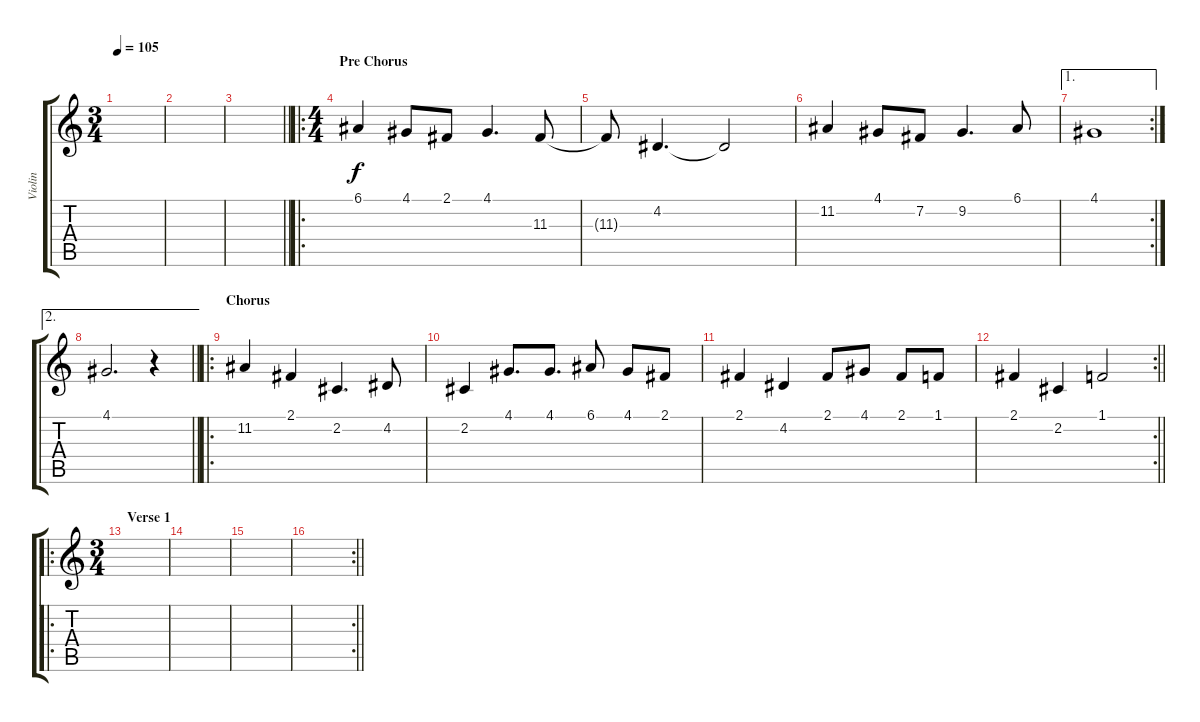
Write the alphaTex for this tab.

\track ("Violin" "Violin") {instrument violin}
\staff {score tabs}
\tuning (E4 B3 G3 D3 A2 E2) {hide}
\ts (3 4)
\tempo 105
\clef g2
\ks c
|
|
\barLineRight lightlight
|
\ro
\ts (4 4)
\section ("" "Pre Chorus")
6.1.4 4.1.8 2.1.8 4.1.4{d} 11.3.8 |
11.3{t}.8 4.2.4{d} 4.2{t}.2 |
11.2.4 4.1.8 7.2.8 9.2.4{d} 6.1.8 |
\ae 1
\rc 2
4.1.1 |
\ae 2
\barLineRight lightlight
4.1.2{d} r.4 |
\ro
\section ("" "Chorus")
11.2.4 2.1.4 2.2.4{d} 4.2.8 |
2.2.4 4.1.8{d} 4.1.8{d} 6.1.8 4.1.8 2.1.8 |
2.1.4 4.2.4 2.1.8 4.1.8 2.1.8 1.1.8 |
\rc 2
\barLineRight lightlight
2.1.4 2.2.4 1.1.2 |
\ro
\ts (3 4)
\section ("" "Verse 1")
|
|
|
\rc 2
\barLineRight lightlight
